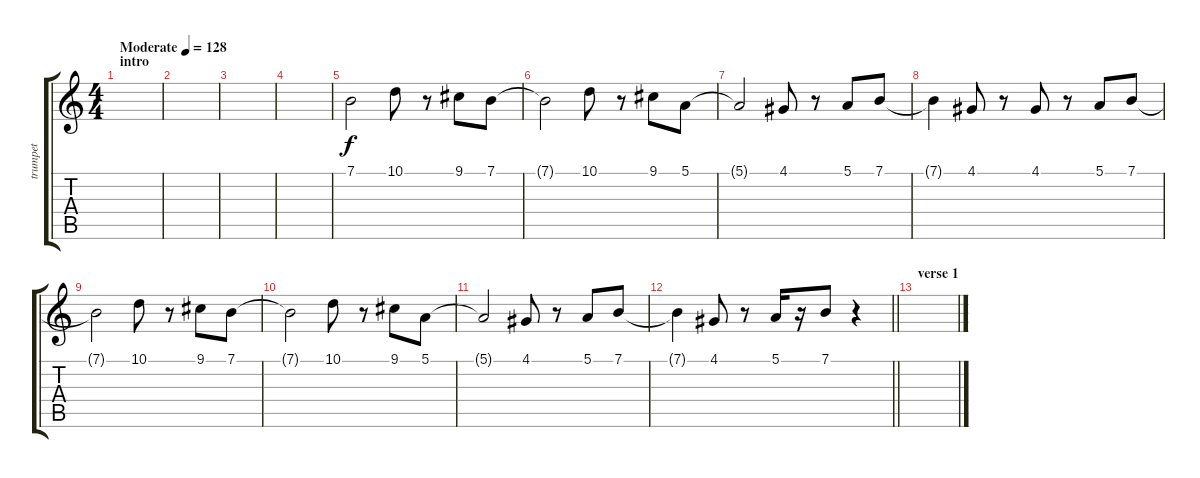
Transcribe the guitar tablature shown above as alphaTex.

\track ("trumpet" "trumpet") {instrument trumpet}
\staff {score tabs}
\tuning (E4 B3 G3 D3 A2 E2) {hide}
\ts (4 4)
\section ("" "intro")
\tempo (128 "Moderate")
\clef g2
\ks c
|
|
|
|
7.1.2 10.1.8 r.8 9.1.8 7.1.8 |
7.1{t}.2 10.1.8 r.8 9.1.8 5.1.8 |
5.1{t}.2 4.1.8 r.8 5.1.8 7.1.8 |
7.1{t}.4 4.1.8 r.8 4.1.8 r.8 5.1.8 7.1.8 |
7.1{t}.2 10.1.8 r.8 9.1.8 7.1.8 |
7.1{t}.2 10.1.8 r.8 9.1.8 5.1.8 |
5.1{t}.2 4.1.8 r.8 5.1.8 7.1.8 |
\barLineRight lightlight
7.1{t}.4 4.1.8 r.8 5.1.16 r.16 7.1.8 r.4 |
\section ("" "verse 1")
